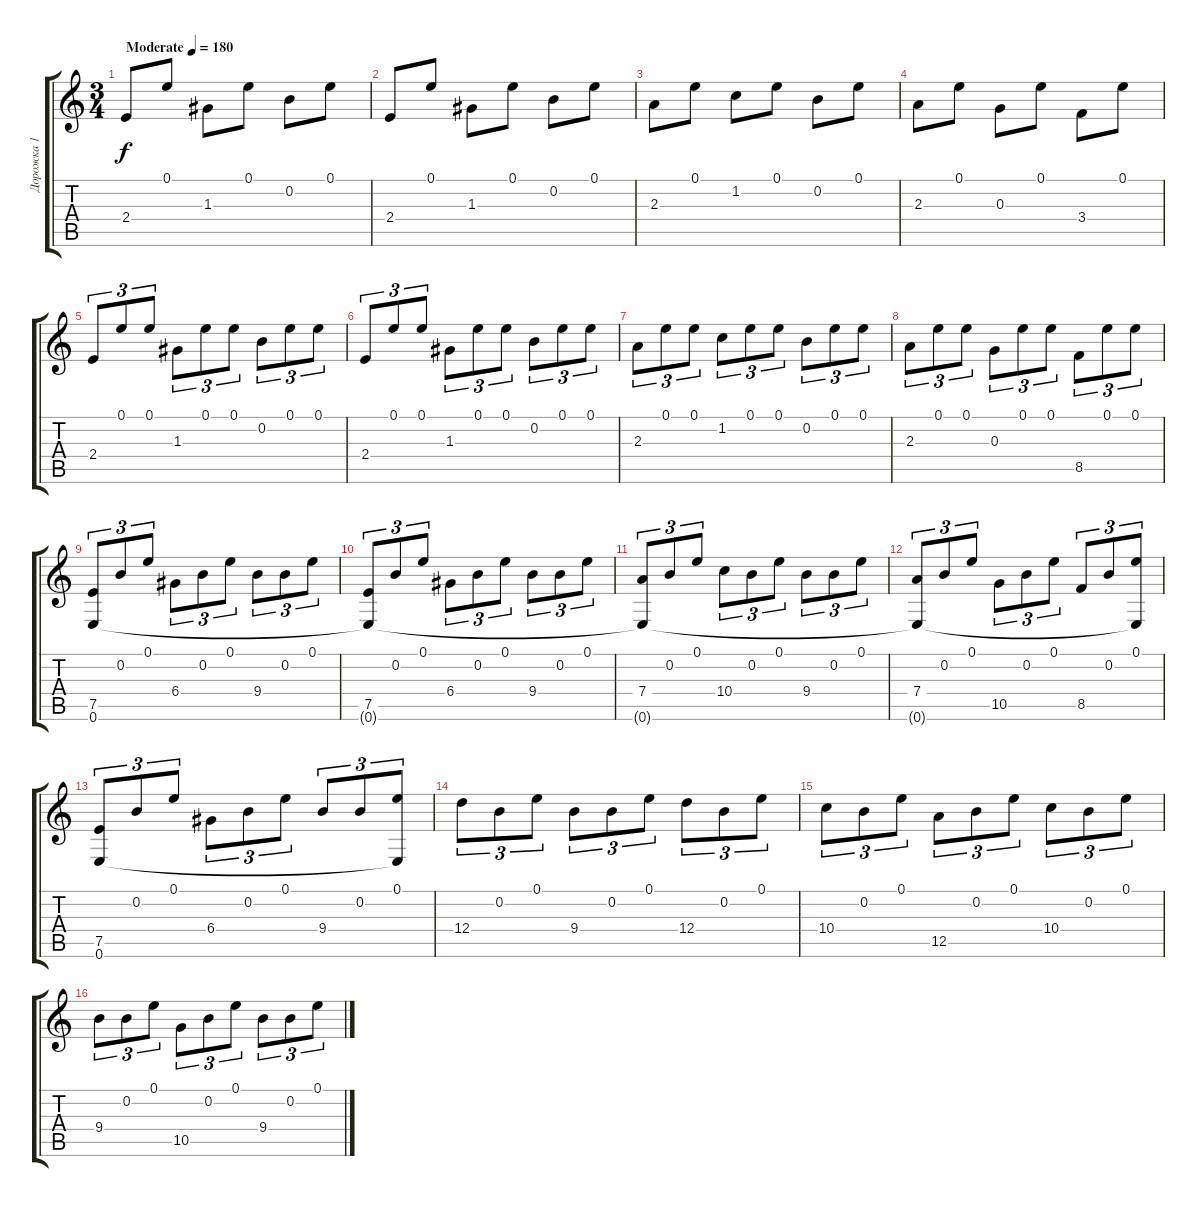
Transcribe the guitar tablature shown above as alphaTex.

\track ("Дорожка 1" "Дорожка 1") {instrument acousticguitarsteel}
\staff {score tabs}
\tuning (E4 B3 G3 D3 A2 E2) {hide}
\ts (3 4)
\tempo (180 "Moderate")
\clef g2
\ks c
2.4.8{dy f instrument acousticguitarsteel} 0.1.8 1.3.8 0.1.8 0.2.8 0.1.8 |
2.4.8 0.1.8 1.3.8 0.1.8 0.2.8 0.1.8 |
2.3.8 0.1.8 1.2.8 0.1.8 0.2.8 0.1.8 |
2.3.8 0.1.8 0.3.8 0.1.8 3.4.8 0.1.8 |
2.4.8{tu (3 2)} 0.1.8{tu (3 2)} 0.1.8{tu (3 2)} 1.3.8{tu (3 2)} 0.1.8{tu (3 2)} 0.1.8{tu (3 2)} 0.2.8{tu (3 2)} 0.1.8{tu (3 2)} 0.1.8{tu (3 2)} |
2.4.8{tu (3 2)} 0.1.8{tu (3 2)} 0.1.8{tu (3 2)} 1.3.8{tu (3 2)} 0.1.8{tu (3 2)} 0.1.8{tu (3 2)} 0.2.8{tu (3 2)} 0.1.8{tu (3 2)} 0.1.8{tu (3 2)} |
2.3.8{tu (3 2)} 0.1.8{tu (3 2)} 0.1.8{tu (3 2)} 1.2.8{tu (3 2)} 0.1.8{tu (3 2)} 0.1.8{tu (3 2)} 0.2.8{tu (3 2)} 0.1.8{tu (3 2)} 0.1.8{tu (3 2)} |
2.3.8{tu (3 2)} 0.1.8{tu (3 2)} 0.1.8{tu (3 2)} 0.3.8{tu (3 2)} 0.1.8{tu (3 2)} 0.1.8{tu (3 2)} 8.5.8{tu (3 2)} 0.1.8{tu (3 2)} 0.1.8{tu (3 2)} |
(7.5 0.6).8{tu (3 2)} 0.2.8{tu (3 2)} 0.1.8{tu (3 2)} 6.4.8{tu (3 2)} 0.2.8{tu (3 2)} 0.1.8{tu (3 2)} 9.4.8{tu (3 2)} 0.2.8{tu (3 2)} 0.1.8{tu (3 2)} |
(7.5 0.6{t}).8{tu (3 2)} 0.2.8{tu (3 2)} 0.1.8{tu (3 2)} 6.4.8{tu (3 2)} 0.2.8{tu (3 2)} 0.1.8{tu (3 2)} 9.4.8{tu (3 2)} 0.2.8{tu (3 2)} 0.1.8{tu (3 2)} |
(7.4 0.6{t}).8{tu (3 2)} 0.2.8{tu (3 2)} 0.1.8{tu (3 2)} 10.4.8{tu (3 2)} 0.2.8{tu (3 2)} 0.1.8{tu (3 2)} 9.4.8{tu (3 2)} 0.2.8{tu (3 2)} 0.1.8{tu (3 2)} |
(7.4 0.6{t}).8{tu (3 2)} 0.2.8{tu (3 2)} 0.1.8{tu (3 2)} 10.5.8{tu (3 2)} 0.2.8{tu (3 2)} 0.1.8{tu (3 2)} 8.5.8{tu (3 2)} 0.2.8{tu (3 2)} (0.1 0.6{t}).8{tu (3 2)} |
(7.5 0.6).8{tu (3 2)} 0.2.8{tu (3 2)} 0.1.8{tu (3 2)} 6.4.8{tu (3 2)} 0.2.8{tu (3 2)} 0.1.8{tu (3 2)} 9.4.8{tu (3 2)} 0.2.8{tu (3 2)} (0.1 0.6{t}).8{tu (3 2)} |
12.4.8{tu (3 2)} 0.2.8{tu (3 2)} 0.1.8{tu (3 2)} 9.4.8{tu (3 2)} 0.2.8{tu (3 2)} 0.1.8{tu (3 2)} 12.4.8{tu (3 2)} 0.2.8{tu (3 2)} 0.1.8{tu (3 2)} |
10.4.8{tu (3 2)} 0.2.8{tu (3 2)} 0.1.8{tu (3 2)} 12.5.8{tu (3 2)} 0.2.8{tu (3 2)} 0.1.8{tu (3 2)} 10.4.8{tu (3 2)} 0.2.8{tu (3 2)} 0.1.8{tu (3 2)} |
9.4.8{tu (3 2)} 0.2.8{tu (3 2)} 0.1.8{tu (3 2)} 10.5.8{tu (3 2)} 0.2.8{tu (3 2)} 0.1.8{tu (3 2)} 9.4.8{tu (3 2)} 0.2.8{tu (3 2)} 0.1.8{tu (3 2)}
